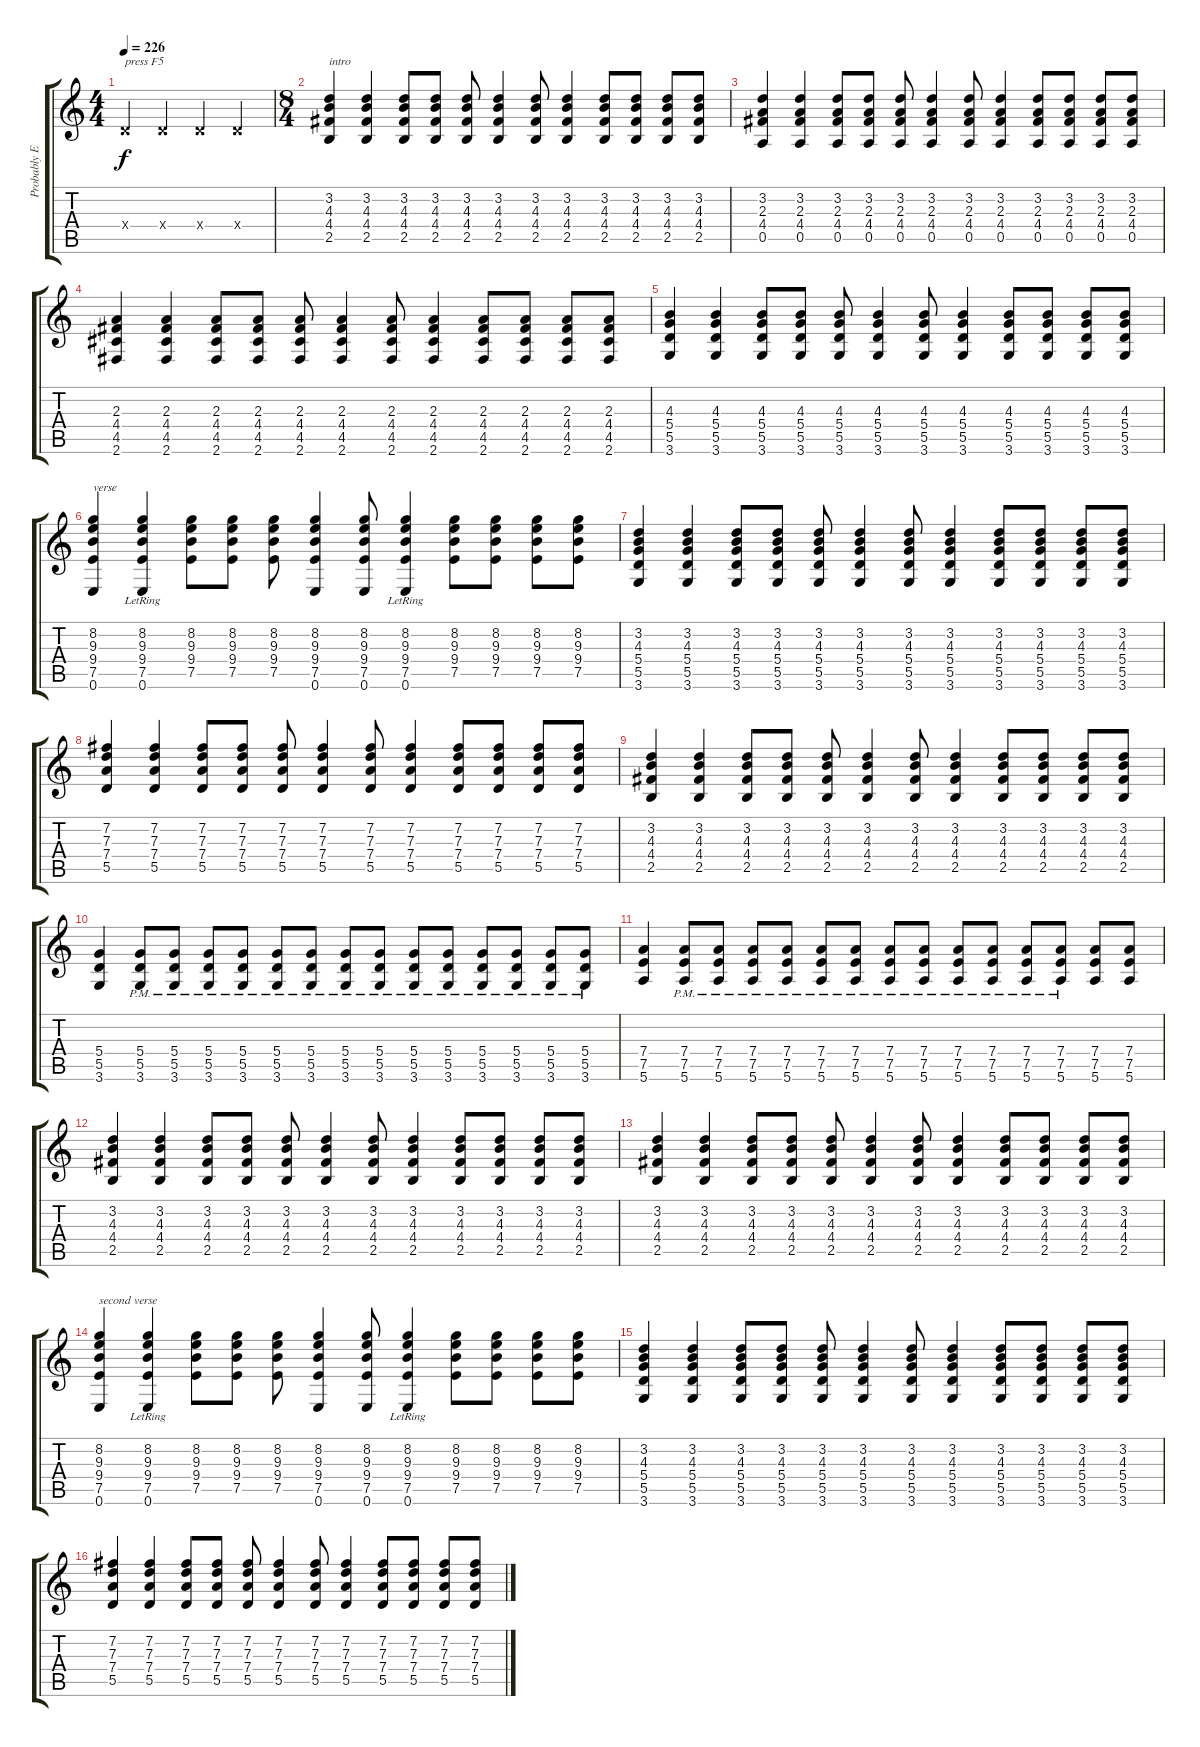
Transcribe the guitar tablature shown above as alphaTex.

\track ("Probably El Hefe" "Probably E") {instrument electricguitarclean}
\staff {score tabs}
\tuning (E4 B3 G3 D3 A2 E2) {hide}
\ts (4 4)
\tempo 226
\clef g2
\ks c
0.4{x}.4{txt "press F5" dy f instrument electricguitarclean} 0.4{x}.4 0.4{x}.4 0.4{x}.4 |
\ts (8 4)
(3.2 4.3 4.4 2.5).4{txt "intro"} (3.2 4.3 4.4 2.5).4 (3.2 4.3 4.4 2.5).8 (3.2 4.3 4.4 2.5).8 (3.2 4.3 4.4 2.5).8 (3.2 4.3 4.4 2.5).4 (3.2 4.3 4.4 2.5).8 (3.2 4.3 4.4 2.5).4 (3.2 4.3 4.4 2.5).8 (3.2 4.3 4.4 2.5).8 (3.2 4.3 4.4 2.5).8 (3.2 4.3 4.4 2.5).8 |
(3.2 2.3 4.4 0.5).4 (3.2 2.3 4.4 0.5).4 (3.2 2.3 4.4 0.5).8 (3.2 2.3 4.4 0.5).8 (3.2 2.3 4.4 0.5).8 (3.2 2.3 4.4 0.5).4 (3.2 2.3 4.4 0.5).8 (3.2 2.3 4.4 0.5).4 (3.2 2.3 4.4 0.5).8 (3.2 2.3 4.4 0.5).8 (3.2 2.3 4.4 0.5).8 (3.2 2.3 4.4 0.5).8 |
(2.3 4.4 4.5 2.6).4 (2.3 4.4 4.5 2.6).4 (2.3 4.4 4.5 2.6).8 (2.3 4.4 4.5 2.6).8 (2.3 4.4 4.5 2.6).8 (2.3 4.4 4.5 2.6).4 (2.3 4.4 4.5 2.6).8 (2.3 4.4 4.5 2.6).4 (2.3 4.4 4.5 2.6).8 (2.3 4.4 4.5 2.6).8 (2.3 4.4 4.5 2.6).8 (2.3 4.4 4.5 2.6).8 |
(4.3 5.4 5.5 3.6).4 (4.3 5.4 5.5 3.6).4 (4.3 5.4 5.5 3.6).8 (4.3 5.4 5.5 3.6).8 (4.3 5.4 5.5 3.6).8 (4.3 5.4 5.5 3.6).4 (4.3 5.4 5.5 3.6).8 (4.3 5.4 5.5 3.6).4 (4.3 5.4 5.5 3.6).8 (4.3 5.4 5.5 3.6).8 (4.3 5.4 5.5 3.6).8 (4.3 5.4 5.5 3.6).8 |
(8.2 9.3 9.4 7.5 0.6).4{txt "verse"} (8.2 9.3 9.4 7.5 0.6{lr}).4 (8.2 9.3 9.4 7.5).8 (8.2 9.3 9.4 7.5).8 (8.2 9.3 9.4 7.5).8 (8.2 9.3 9.4 7.5 0.6).4 (8.2 9.3 9.4 7.5 0.6).8 (8.2 9.3 9.4 7.5 0.6{lr}).4 (8.2 9.3 9.4 7.5).8 (8.2 9.3 9.4 7.5).8 (8.2 9.3 9.4 7.5).8 (8.2 9.3 9.4 7.5).8 |
(3.2 4.3 5.4 5.5 3.6).4 (3.2 4.3 5.4 5.5 3.6).4 (3.2 4.3 5.4 5.5 3.6).8 (3.2 4.3 5.4 5.5 3.6).8 (3.2 4.3 5.4 5.5 3.6).8 (3.2 4.3 5.4 5.5 3.6).4 (3.2 4.3 5.4 5.5 3.6).8 (3.2 4.3 5.4 5.5 3.6).4 (3.2 4.3 5.4 5.5 3.6).8 (3.2 4.3 5.4 5.5 3.6).8 (3.2 4.3 5.4 5.5 3.6).8 (3.2 4.3 5.4 5.5 3.6).8 |
(7.2 7.3 7.4 5.5).4 (7.2 7.3 7.4 5.5).4 (7.2 7.3 7.4 5.5).8 (7.2 7.3 7.4 5.5).8 (7.2 7.3 7.4 5.5).8 (7.2 7.3 7.4 5.5).4 (7.2 7.3 7.4 5.5).8 (7.2 7.3 7.4 5.5).4 (7.2 7.3 7.4 5.5).8 (7.2 7.3 7.4 5.5).8 (7.2 7.3 7.4 5.5).8 (7.2 7.3 7.4 5.5).8 |
(3.2 4.3 4.4 2.5).4 (3.2 4.3 4.4 2.5).4 (3.2 4.3 4.4 2.5).8 (3.2 4.3 4.4 2.5).8 (3.2 4.3 4.4 2.5).8 (3.2 4.3 4.4 2.5).4 (3.2 4.3 4.4 2.5).8 (3.2 4.3 4.4 2.5).4 (3.2 4.3 4.4 2.5).8 (3.2 4.3 4.4 2.5).8 (3.2 4.3 4.4 2.5).8 (3.2 4.3 4.4 2.5).8 |
(5.4 5.5 3.6).4 (5.4 5.5{pm} 3.6{pm}).8 (5.4 5.5{pm} 3.6{pm}).8 (5.4 5.5{pm} 3.6{pm}).8 (5.4 5.5{pm} 3.6{pm}).8 (5.4 5.5{pm} 3.6{pm}).8 (5.4 5.5{pm} 3.6{pm}).8 (5.4 5.5{pm} 3.6{pm}).8 (5.4 5.5{pm} 3.6{pm}).8 (5.4 5.5{pm} 3.6{pm}).8 (5.4 5.5{pm} 3.6{pm}).8 (5.4 5.5{pm} 3.6{pm}).8 (5.4 5.5{pm} 3.6{pm}).8 (5.4 5.5{pm} 3.6{pm}).8 (5.4 5.5{pm} 3.6{pm}).8 |
(7.4 7.5 5.6).4 (7.4 7.5{pm} 5.6{pm}).8 (7.4 7.5{pm} 5.6{pm}).8 (7.4 7.5{pm} 5.6{pm}).8 (7.4 7.5{pm} 5.6{pm}).8 (7.4 7.5{pm} 5.6{pm}).8 (7.4 7.5{pm} 5.6{pm}).8 (7.4 7.5{pm} 5.6{pm}).8 (7.4 7.5{pm} 5.6{pm}).8 (7.4 7.5{pm} 5.6{pm}).8 (7.4 7.5{pm} 5.6{pm}).8 (7.4 7.5{pm} 5.6{pm}).8 (7.4 7.5{pm} 5.6{pm}).8 (7.4 7.5 5.6).8 (7.4 7.5 5.6).8 |
(3.2 4.3 4.4 2.5).4 (3.2 4.3 4.4 2.5).4 (3.2 4.3 4.4 2.5).8 (3.2 4.3 4.4 2.5).8 (3.2 4.3 4.4 2.5).8 (3.2 4.3 4.4 2.5).4 (3.2 4.3 4.4 2.5).8 (3.2 4.3 4.4 2.5).4 (3.2 4.3 4.4 2.5).8 (3.2 4.3 4.4 2.5).8 (3.2 4.3 4.4 2.5).8 (3.2 4.3 4.4 2.5).8 |
(3.2 4.3 4.4 2.5).4 (3.2 4.3 4.4 2.5).4 (3.2 4.3 4.4 2.5).8 (3.2 4.3 4.4 2.5).8 (3.2 4.3 4.4 2.5).8 (3.2 4.3 4.4 2.5).4 (3.2 4.3 4.4 2.5).8 (3.2 4.3 4.4 2.5).4 (3.2 4.3 4.4 2.5).8 (3.2 4.3 4.4 2.5).8 (3.2 4.3 4.4 2.5).8 (3.2 4.3 4.4 2.5).8 |
(8.2 9.3 9.4 7.5 0.6).4{txt "second verse"} (8.2 9.3 9.4 7.5 0.6{lr}).4 (8.2 9.3 9.4 7.5).8 (8.2 9.3 9.4 7.5).8 (8.2 9.3 9.4 7.5).8 (8.2 9.3 9.4 7.5 0.6).4 (8.2 9.3 9.4 7.5 0.6).8 (8.2 9.3 9.4 7.5 0.6{lr}).4 (8.2 9.3 9.4 7.5).8 (8.2 9.3 9.4 7.5).8 (8.2 9.3 9.4 7.5).8 (8.2 9.3 9.4 7.5).8 |
(3.2 4.3 5.4 5.5 3.6).4 (3.2 4.3 5.4 5.5 3.6).4 (3.2 4.3 5.4 5.5 3.6).8 (3.2 4.3 5.4 5.5 3.6).8 (3.2 4.3 5.4 5.5 3.6).8 (3.2 4.3 5.4 5.5 3.6).4 (3.2 4.3 5.4 5.5 3.6).8 (3.2 4.3 5.4 5.5 3.6).4 (3.2 4.3 5.4 5.5 3.6).8 (3.2 4.3 5.4 5.5 3.6).8 (3.2 4.3 5.4 5.5 3.6).8 (3.2 4.3 5.4 5.5 3.6).8 |
(7.2 7.3 7.4 5.5).4 (7.2 7.3 7.4 5.5).4 (7.2 7.3 7.4 5.5).8 (7.2 7.3 7.4 5.5).8 (7.2 7.3 7.4 5.5).8 (7.2 7.3 7.4 5.5).4 (7.2 7.3 7.4 5.5).8 (7.2 7.3 7.4 5.5).4 (7.2 7.3 7.4 5.5).8 (7.2 7.3 7.4 5.5).8 (7.2 7.3 7.4 5.5).8 (7.2 7.3 7.4 5.5).8
